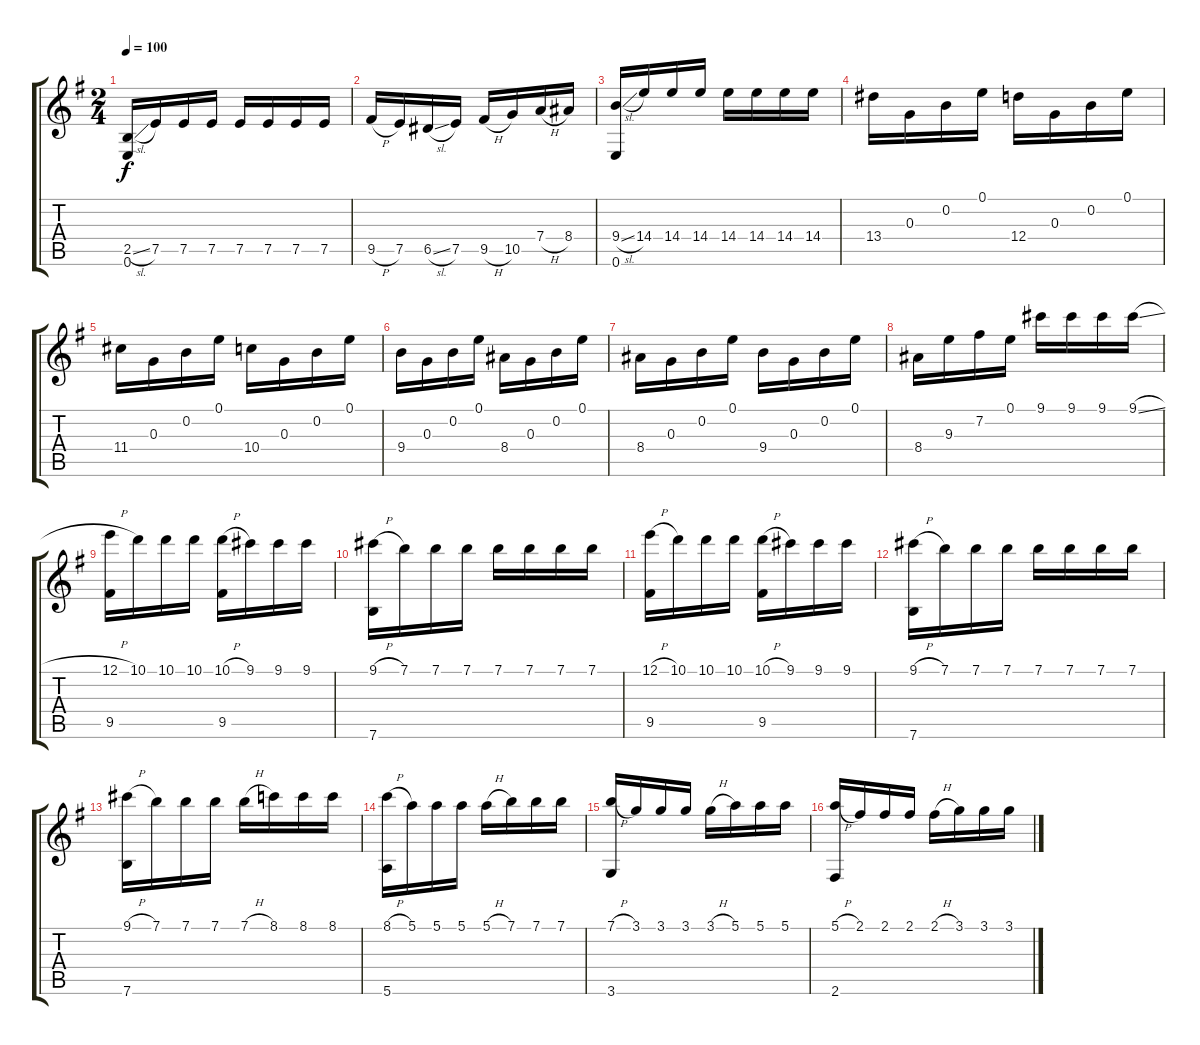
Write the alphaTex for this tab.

\track "" {instrument acousticguitarsteel}
\staff {score tabs}
\tuning (E4 B3 G3 D3 A2 E2) {hide}
\ts (2 4)
\tempo 100
\clef g2
\ks g
(2.5{sl} 0.6).16{dy f} 7.5.16 7.5.16 7.5.16 7.5.16 7.5.16 7.5.16 7.5.16 |
9.5{h}.16 7.5.16 6.5{sl}.16 7.5.16 9.5{h}.16 10.5.16 7.4{h}.16 8.4.16 |
(9.4{sl} 0.6).16 14.4.16 14.4.16 14.4.16 14.4.16 14.4.16 14.4.16 14.4.16 |
13.4.16 0.3.16 0.2.16 0.1.16 12.4.16 0.3.16 0.2.16 0.1.16 |
11.4.16 0.3.16 0.2.16 0.1.16 10.4.16 0.3.16 0.2.16 0.1.16 |
9.4.16 0.3.16 0.2.16 0.1.16 8.4.16 0.3.16 0.2.16 0.1.16 |
8.4.16 0.3.16 0.2.16 0.1.16 9.4.16 0.3.16 0.2.16 0.1.16 |
8.4.16 9.3.16 7.2.16 0.1.16 9.1.16 9.1.16 9.1.16 9.1{sl}.16 |
(12.1{h} 9.5).16 10.1.16 10.1.16 10.1.16 (10.1{h} 9.5).16 9.1.16 9.1.16 9.1.16 |
(9.1{h} 7.6).16 7.1.16 7.1.16 7.1.16 7.1.16 7.1.16 7.1.16 7.1.16 |
(12.1{h} 9.5).16 10.1.16 10.1.16 10.1.16 (10.1{h} 9.5).16 9.1.16 9.1.16 9.1.16 |
(9.1{h} 7.6).16 7.1.16 7.1.16 7.1.16 7.1.16 7.1.16 7.1.16 7.1.16 |
(9.1{h} 7.6).16 7.1.16 7.1.16 7.1.16 7.1{h}.16 8.1.16 8.1.16 8.1.16 |
(8.1{h} 5.6).16 5.1.16 5.1.16 5.1.16 5.1{h}.16 7.1.16 7.1.16 7.1.16 |
(7.1{h} 3.6).16 3.1.16 3.1.16 3.1.16 3.1{h}.16 5.1.16 5.1.16 5.1.16 |
(5.1{h} 2.6).16 2.1.16 2.1.16 2.1.16 2.1{h}.16 3.1.16 3.1.16 3.1.16
